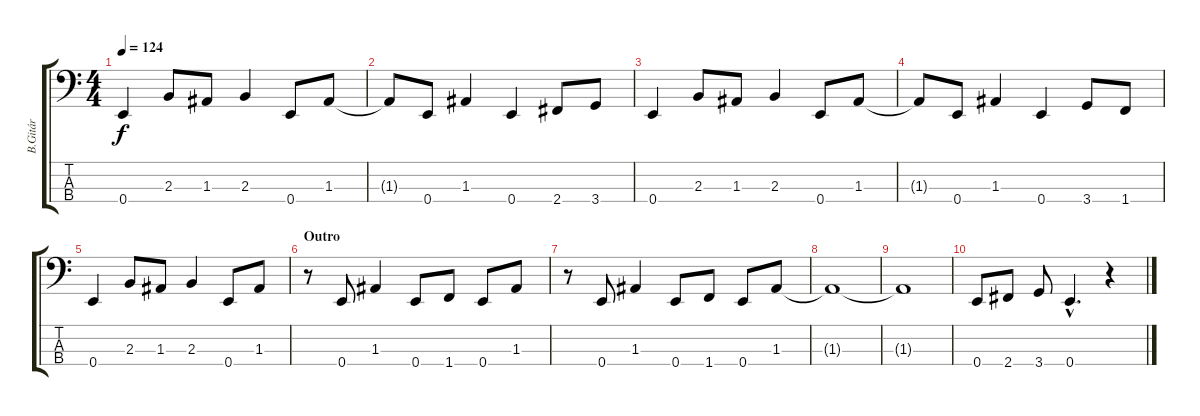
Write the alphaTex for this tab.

\track ("B.Gitár" "B.Gitár") {instrument electricbassfinger}
\staff {score tabs}
\tuning (G2 D2 A1 E1) {hide}
\ts (4 4)
\tempo 124
\clef f4
\ks c
0.4.4{dy f} 2.3.8 1.3.8 2.3.4 0.4.8 1.3.8 |
1.3{t}.8 0.4.8 1.3.4 0.4.4 2.4.8 3.4.8 |
0.4.4 2.3.8 1.3.8 2.3.4 0.4.8 1.3.8 |
1.3{t}.8 0.4.8 1.3.4 0.4.4 3.4.8 1.4.8 |
0.4.4 2.3.8 1.3.8 2.3.4 0.4.8 1.3.8 |
\section ("" "Outro")
r.8 0.4.8 1.3.4 0.4.8 1.4.8 0.4.8 1.3.8 |
r.8 0.4.8 1.3.4 0.4.8 1.4.8 0.4.8 1.3.8 |
1.3{t}.1 |
1.3{t}.1 |
0.4.8 2.4.8 3.4.8 0.4{hac}.4{d} r.4
